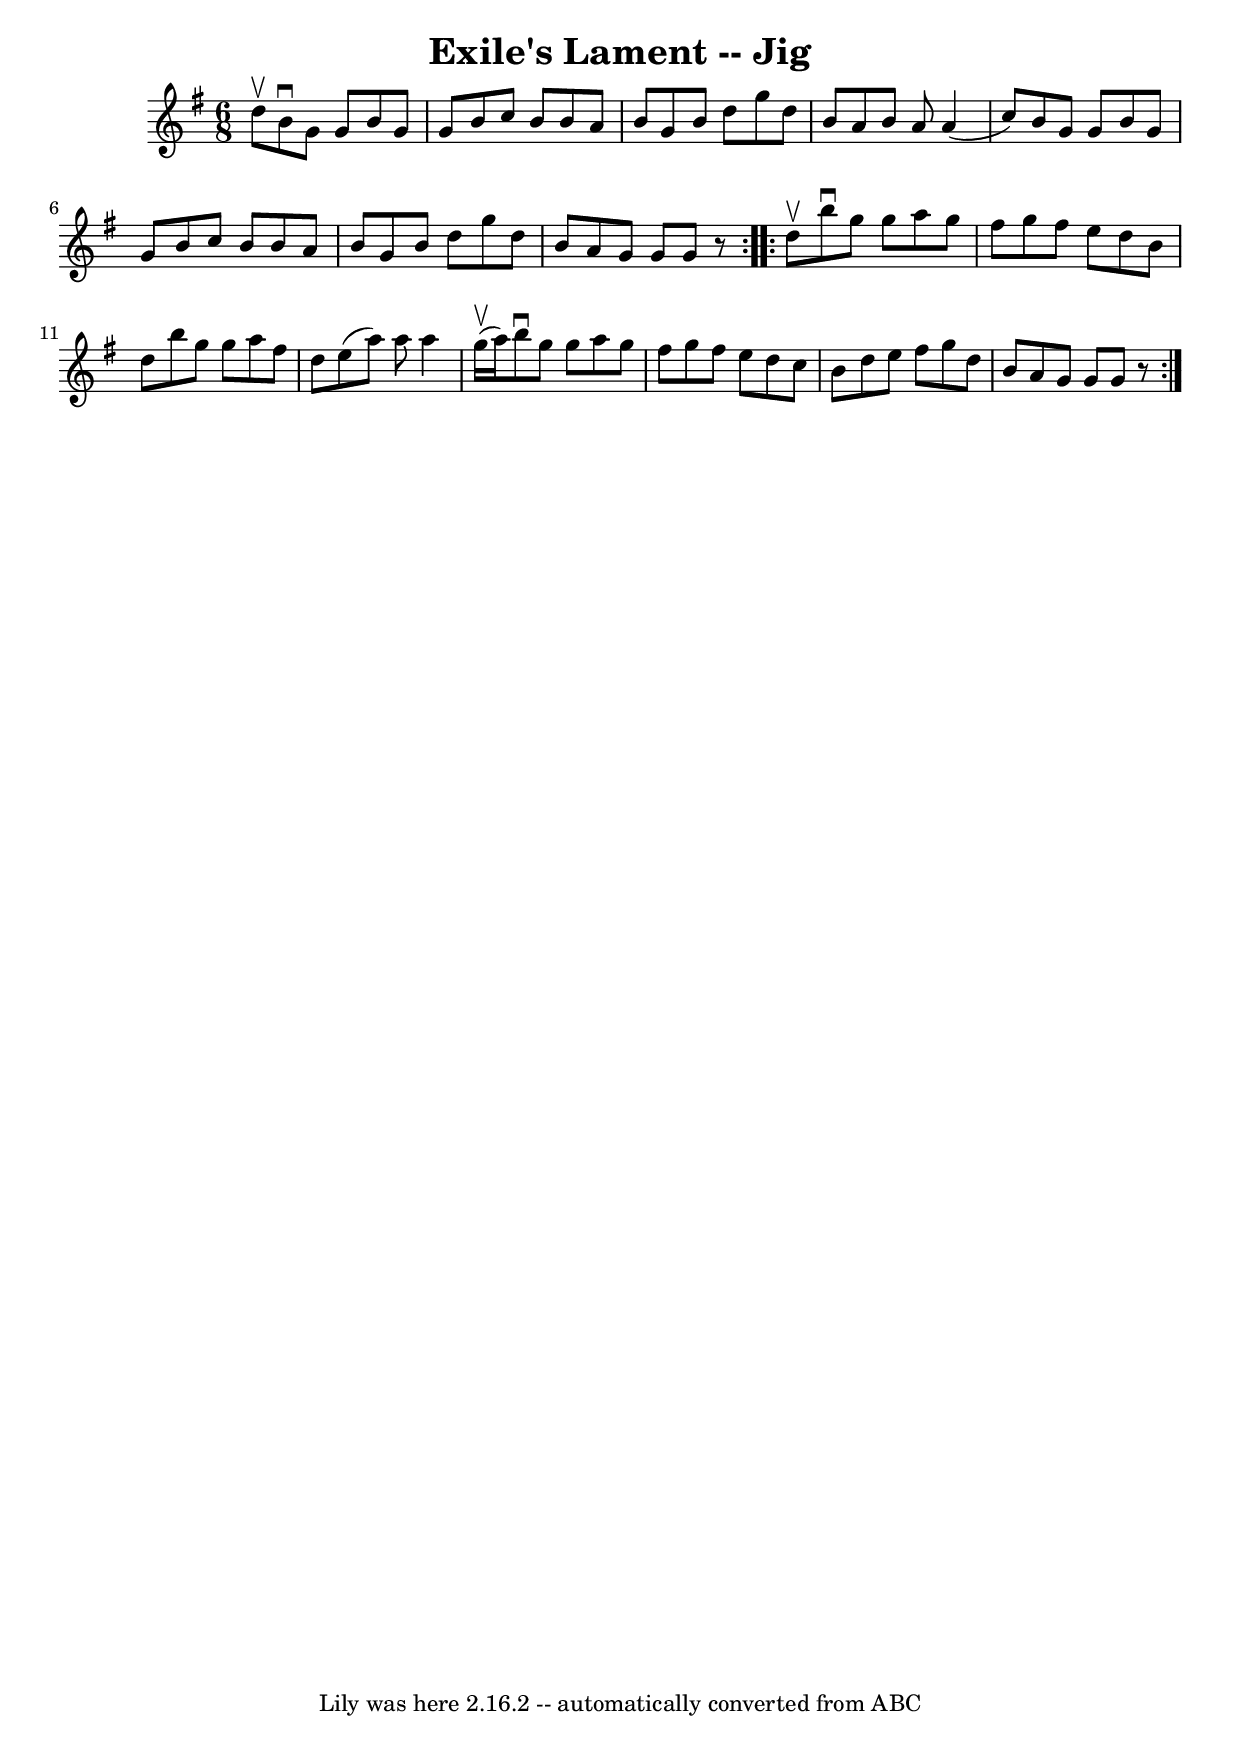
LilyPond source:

\version "2.7.40"
\include "Mammoth.ily"
\header {
	book = "Ryan's Mammoth Collection"
	crossRefNumber = "1"
	footnotes = ""
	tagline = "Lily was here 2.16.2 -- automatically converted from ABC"
	title = "Exile's Lament -- Jig"
}
voicedefault =  {
\set Score.defaultBarType = "empty"

\repeat volta 2 {
\time 6/8 \key g \major d''8^\upbow |
 b'8^\downbow g'8 g'8    
b'8 g'8 g'8  |
 b'8 c''8 b'8 b'8 a'8 b'8  |
 
 g'8 b'8 d''8 g''8 d''8 b'8  |
 a'8 b'8 a'8    
a'4 (c''8) |
 b'8 g'8 g'8 b'8 g'8 g'8  |
  
 b'8 c''8 b'8 b'8 a'8 b'8  |
 g'8 b'8 d''8 g''8 
 d''8 b'8  |
 a'8 g'8 g'8 g'8    r8   } \repeat volta 2 { 
 d''8^\upbow |
 b''8^\downbow g''8 g''8 a''8 g''8    
fis''8  |
 g''8 fis''8 e''8 d''8 b'8 d''8  |
   
b''8 g''8 g''8 a''8 fis''8 d''8  |
 e''8 (a''8)   
a''8 a''4 g''16^\upbow(a''16) |
 b''8^\downbow g''8   
 g''8 a''8 g''8 fis''8  |
 g''8 fis''8 e''8 d''8    
c''8 b'8  |
 d''8 e''8 fis''8 g''8 d''8 b'8  |
 
 a'8 g'8 g'8 g'8    r8   }   
}

\score{
    <<

	\context Staff="default"
	{
	    \voicedefault 
	}

    >>
	\layout {
	}
	\midi {}
}
